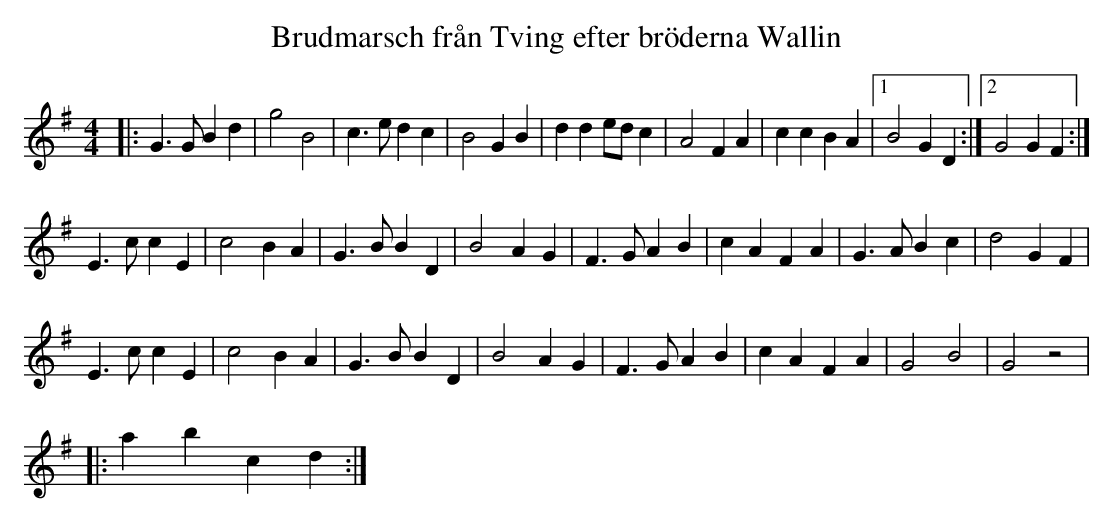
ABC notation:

X:1
T:Brudmarsch från Tving efter bröderna Wallin
M:4/4
L:1/4
K:G
|: G3/2 G/2 B d | g2 B2 | c3/2 e/2 d c | B2 G B | d d e/2d/2 c | A2 F A | c c B A |1 B2 G D :|2 G2 G F :|
E3/2 c/2 c E | c2 B A | G3/2 B/2 B D | B2 A G | F3/2 G/2 A B | c A F A | G3/2 A/2 B c | d2 G F |
E3/2 c/2 c E | c2 B A | G3/2 B/2 B D | B2 A G | F3/2 G/2 A B | c A F A | G2 B2 | G2 z2 |
|: abcd :|
